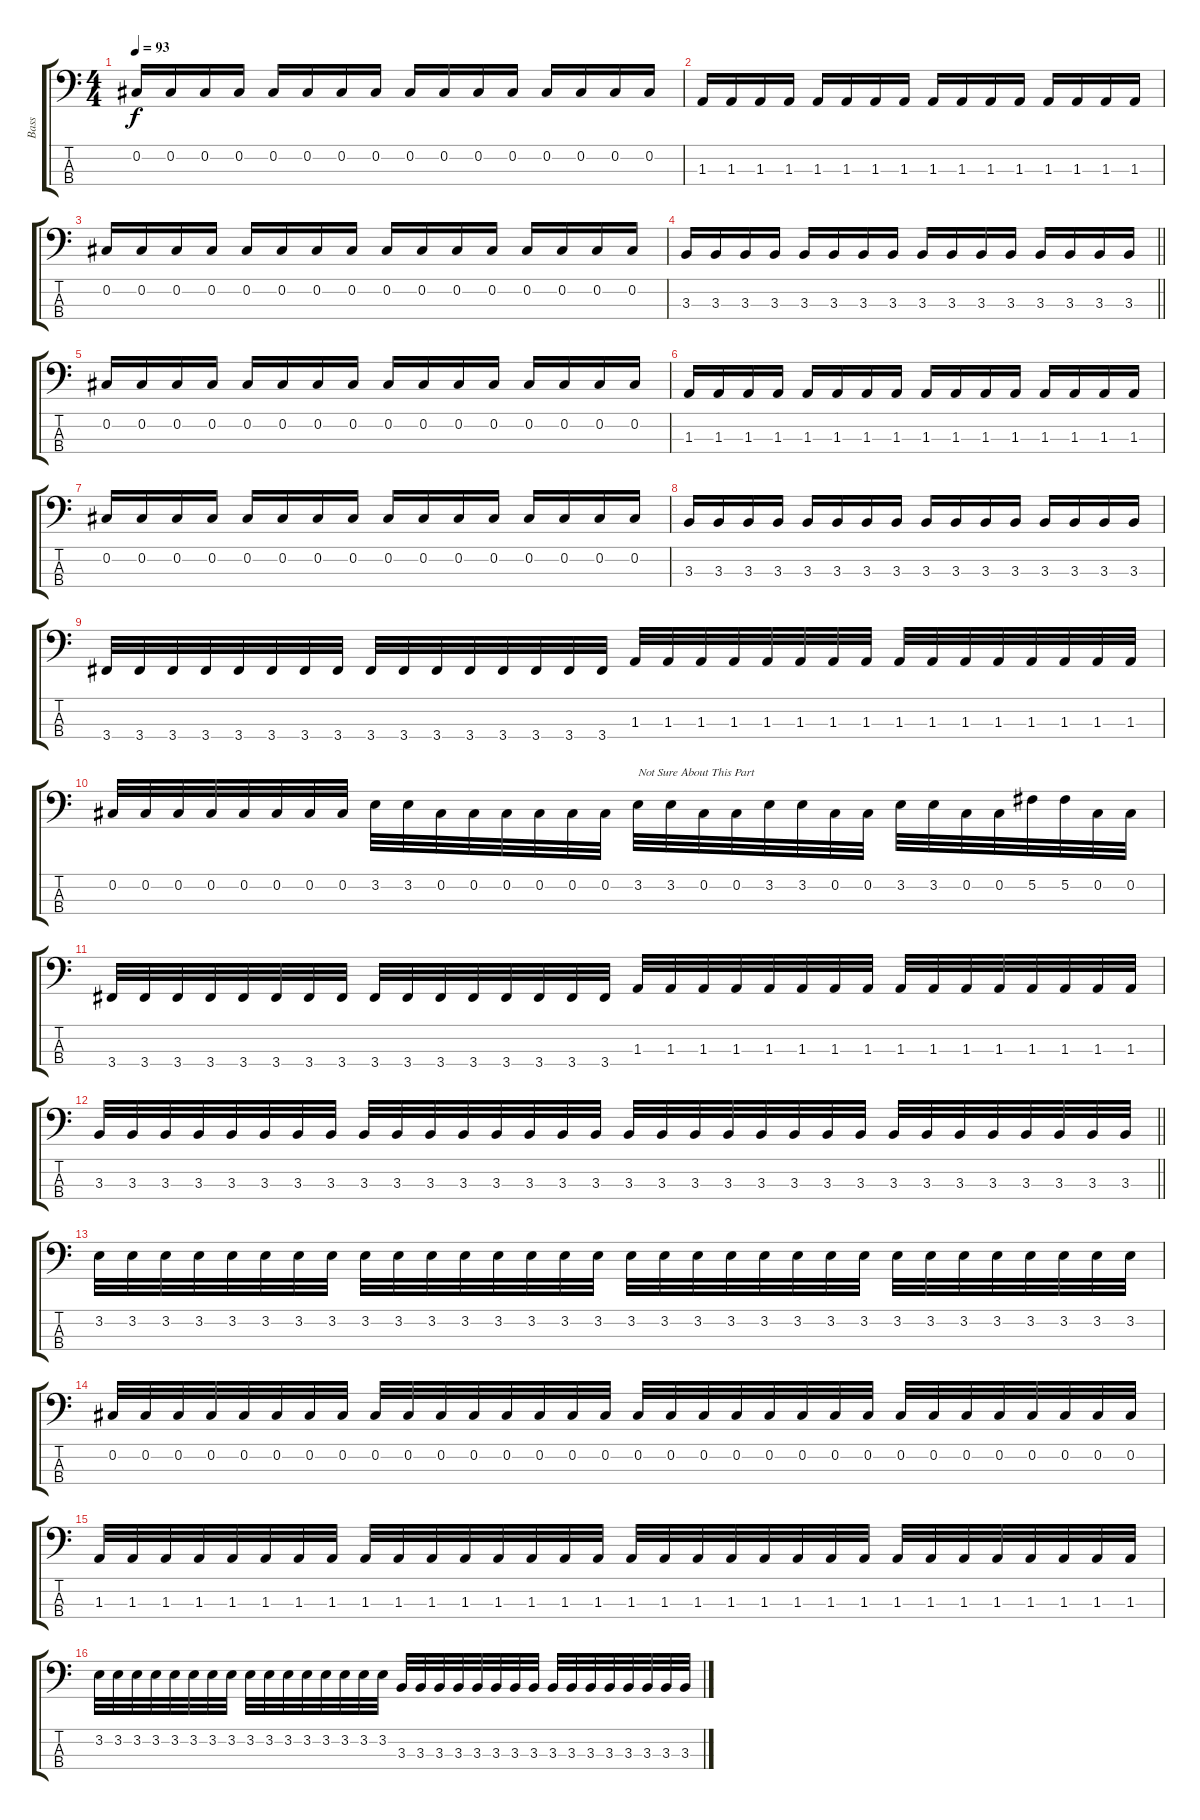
\track ("Bass" "Bass") {instrument electricbasspick}
\staff {score tabs}
\tuning (Gb2 Db2 Ab1 Eb1) {hide}
\ts (4 4)
\tempo 93
\clef f4
\ks c
0.2.16{dy f} 0.2.16 0.2.16 0.2.16 0.2.16 0.2.16 0.2.16 0.2.16 0.2.16 0.2.16 0.2.16 0.2.16 0.2.16 0.2.16 0.2.16 0.2.16 |
1.3.16 1.3.16 1.3.16 1.3.16 1.3.16 1.3.16 1.3.16 1.3.16 1.3.16 1.3.16 1.3.16 1.3.16 1.3.16 1.3.16 1.3.16 1.3.16 |
0.2.16 0.2.16 0.2.16 0.2.16 0.2.16 0.2.16 0.2.16 0.2.16 0.2.16 0.2.16 0.2.16 0.2.16 0.2.16 0.2.16 0.2.16 0.2.16 |
\barLineRight lightlight
3.3.16 3.3.16 3.3.16 3.3.16 3.3.16 3.3.16 3.3.16 3.3.16 3.3.16 3.3.16 3.3.16 3.3.16 3.3.16 3.3.16 3.3.16 3.3.16 |
0.2.16 0.2.16 0.2.16 0.2.16 0.2.16 0.2.16 0.2.16 0.2.16 0.2.16 0.2.16 0.2.16 0.2.16 0.2.16 0.2.16 0.2.16 0.2.16 |
1.3.16 1.3.16 1.3.16 1.3.16 1.3.16 1.3.16 1.3.16 1.3.16 1.3.16 1.3.16 1.3.16 1.3.16 1.3.16 1.3.16 1.3.16 1.3.16 |
0.2.16 0.2.16 0.2.16 0.2.16 0.2.16 0.2.16 0.2.16 0.2.16 0.2.16 0.2.16 0.2.16 0.2.16 0.2.16 0.2.16 0.2.16 0.2.16 |
3.3.16 3.3.16 3.3.16 3.3.16 3.3.16 3.3.16 3.3.16 3.3.16 3.3.16 3.3.16 3.3.16 3.3.16 3.3.16 3.3.16 3.3.16 3.3.16 |
3.4.32 3.4.32 3.4.32 3.4.32 3.4.32 3.4.32 3.4.32 3.4.32 3.4.32 3.4.32 3.4.32 3.4.32 3.4.32 3.4.32 3.4.32 3.4.32 1.3.32 1.3.32 1.3.32 1.3.32 1.3.32 1.3.32 1.3.32 1.3.32 1.3.32 1.3.32 1.3.32 1.3.32 1.3.32 1.3.32 1.3.32 1.3.32 |
0.2.32 0.2.32 0.2.32 0.2.32 0.2.32 0.2.32 0.2.32 0.2.32 3.2.32 3.2.32 0.2.32 0.2.32 0.2.32 0.2.32 0.2.32 0.2.32 3.2.32{txt "Not Sure About This Part"} 3.2.32 0.2.32 0.2.32 3.2.32 3.2.32 0.2.32 0.2.32 3.2.32 3.2.32 0.2.32 0.2.32 5.2.32 5.2.32 0.2.32 0.2.32 |
3.4.32 3.4.32 3.4.32 3.4.32 3.4.32 3.4.32 3.4.32 3.4.32 3.4.32 3.4.32 3.4.32 3.4.32 3.4.32 3.4.32 3.4.32 3.4.32 1.3.32 1.3.32 1.3.32 1.3.32 1.3.32 1.3.32 1.3.32 1.3.32 1.3.32 1.3.32 1.3.32 1.3.32 1.3.32 1.3.32 1.3.32 1.3.32 |
\barLineRight lightlight
3.3.32 3.3.32 3.3.32 3.3.32 3.3.32 3.3.32 3.3.32 3.3.32 3.3.32 3.3.32 3.3.32 3.3.32 3.3.32 3.3.32 3.3.32 3.3.32 3.3.32 3.3.32 3.3.32 3.3.32 3.3.32 3.3.32 3.3.32 3.3.32 3.3.32 3.3.32 3.3.32 3.3.32 3.3.32 3.3.32 3.3.32 3.3.32 |
3.2.32 3.2.32 3.2.32 3.2.32 3.2.32 3.2.32 3.2.32 3.2.32 3.2.32 3.2.32 3.2.32 3.2.32 3.2.32 3.2.32 3.2.32 3.2.32 3.2.32 3.2.32 3.2.32 3.2.32 3.2.32 3.2.32 3.2.32 3.2.32 3.2.32 3.2.32 3.2.32 3.2.32 3.2.32 3.2.32 3.2.32 3.2.32 |
0.2.32 0.2.32 0.2.32 0.2.32 0.2.32 0.2.32 0.2.32 0.2.32 0.2.32 0.2.32 0.2.32 0.2.32 0.2.32 0.2.32 0.2.32 0.2.32 0.2.32 0.2.32 0.2.32 0.2.32 0.2.32 0.2.32 0.2.32 0.2.32 0.2.32 0.2.32 0.2.32 0.2.32 0.2.32 0.2.32 0.2.32 0.2.32 |
1.3.32 1.3.32 1.3.32 1.3.32 1.3.32 1.3.32 1.3.32 1.3.32 1.3.32 1.3.32 1.3.32 1.3.32 1.3.32 1.3.32 1.3.32 1.3.32 1.3.32 1.3.32 1.3.32 1.3.32 1.3.32 1.3.32 1.3.32 1.3.32 1.3.32 1.3.32 1.3.32 1.3.32 1.3.32 1.3.32 1.3.32 1.3.32 |
3.2.32 3.2.32 3.2.32 3.2.32 3.2.32 3.2.32 3.2.32 3.2.32 3.2.32 3.2.32 3.2.32 3.2.32 3.2.32 3.2.32 3.2.32 3.2.32 3.3.32 3.3.32 3.3.32 3.3.32 3.3.32 3.3.32 3.3.32 3.3.32 3.3.32 3.3.32 3.3.32 3.3.32 3.3.32 3.3.32 3.3.32 3.3.32
